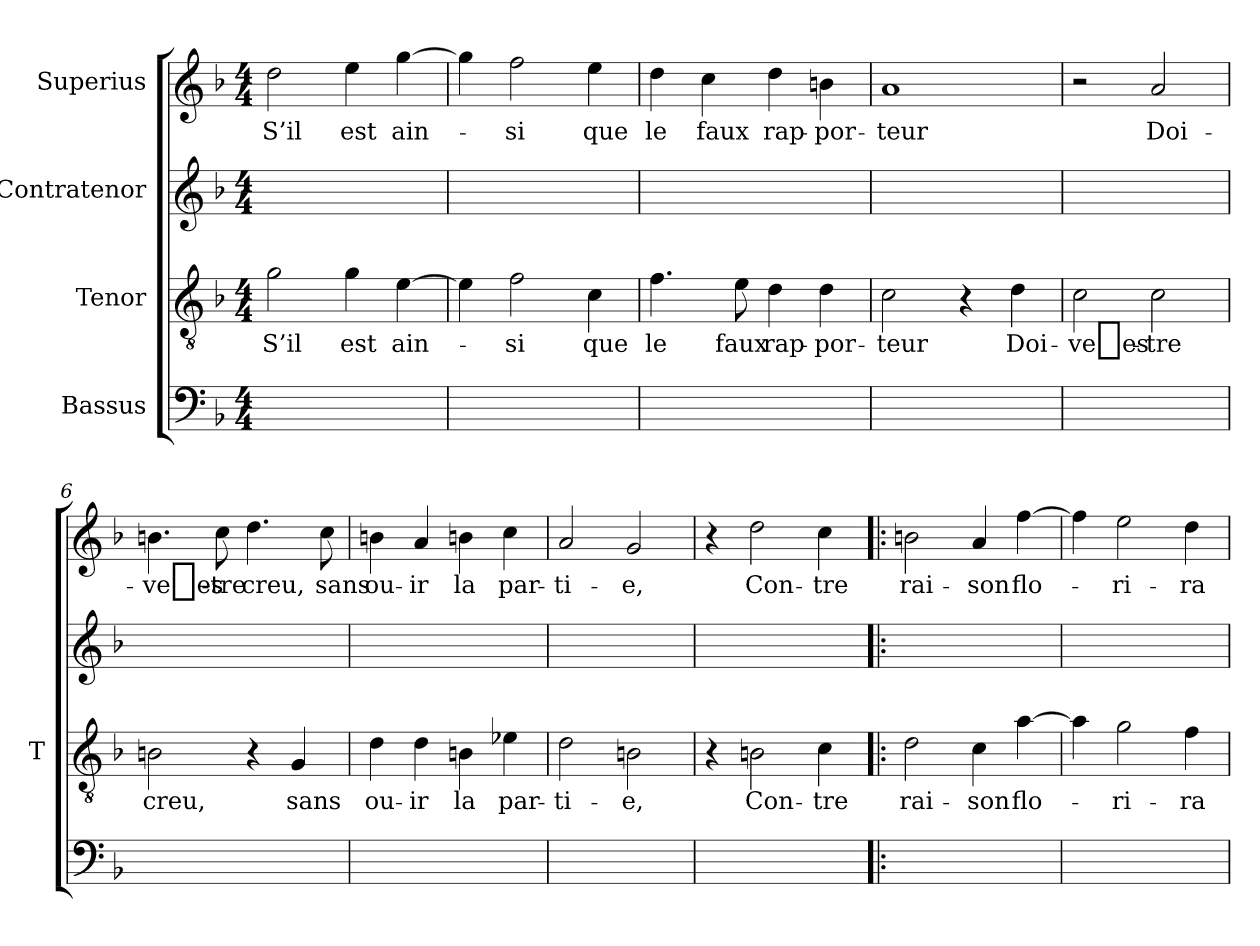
**kern	**kern	**text	**kern	**kern	**text
*part4	*part3	*part3	*part2	*part1	*part1
*staff4	*staff3	*staff3	*staff2	*staff1	*staff1
*I"Bassus	*I"Tenor	*	*I"Contratenor	*I"Superius	*
*	*I'T	*	*	*	*
*clefF4	*clefGv2	*	*clefG2	*clefG2	*
*k[b-]	*k[b-]	*	*k[b-]	*k[b-]	*
*M4/4	*M4/4	*	*M4/4	*M4/4	*
=1	=1	=1	=1	=1	=1
1ryy	2g	-S’il	1ryy	2dd	-S’il
.	4g	-est	.	4ee	-est
.	[4e	ain-	.	[4gg	ain-
=2	=2	=2	=2	=2	=2
1ryy	4e]	.	1ryy	4gg]	.
.	2f	-si	.	2ff	-si
.	4c	-que	.	4ee	-que
=3	=3	=3	=3	=3	=3
1ryy	4.f	-le	1ryy	4dd	-le
.	.	.	.	4cc	-faux
.	8e	-faux	.	.	.
.	4d	rap-	.	4dd	rap-
.	4d	por-	.	4bn	por-
=4	=4	=4	=4	=4	=4
1ryy	2c	-teur	1ryy	1a	-teur
.	4r	.	.	.	.
.	4d	Doi-	.	.	.
=5	=5	=5	=5	=5	=5
1ryy	2c	ve_es-	1ryy	2r	.
.	2c	-tre	.	2a	Doi-
=6	=6	=6	=6	=6	=6
1ryy	2B	-creu,	1ryy	4.bn	ve_es-
.	.	.	.	8cc	-tre
.	4r	.	.	4.dd	-creu,
.	4G	-sans	.	.	.
.	.	.	.	8cc	-sans
=7	=7	=7	=7	=7	=7
1ryy	4d	ou-	1ryy	4bn	ou-
.	4d	-ir	.	4a	-ir
.	4B	-la	.	4bn	-la
.	4e-X	par-	.	4cc	par-
=8	=8	=8	=8	=8	=8
1ryy	2d	ti-	1ryy	2a	ti-
.	2B	-e,	.	2g	-e,
=9	=9	=9	=9	=9	=9
1ryy	4r	.	1ryy	4r	.
.	2B	Con-	.	2dd	Con-
.	4c	-tre	.	4cc	-tre
=10!|:	=10!|:	=10!|:	=10!|:	=10!|:	=10!|:
1ryy	2d	rai-	1ryy	2bn	rai-
.	4c	-son	.	4a	-son
.	[4a	flo-	.	[4ff	flo-
=11	=11	=11	=11	=11	=11
1ryy	4a]	.	1ryy	4ff]	.
.	2g	ri-	.	2ee	ri-
.	4f	-ra	.	4dd	-ra
=	=	=	=	=	=
*-	*-	*-	*-	*-	*-
